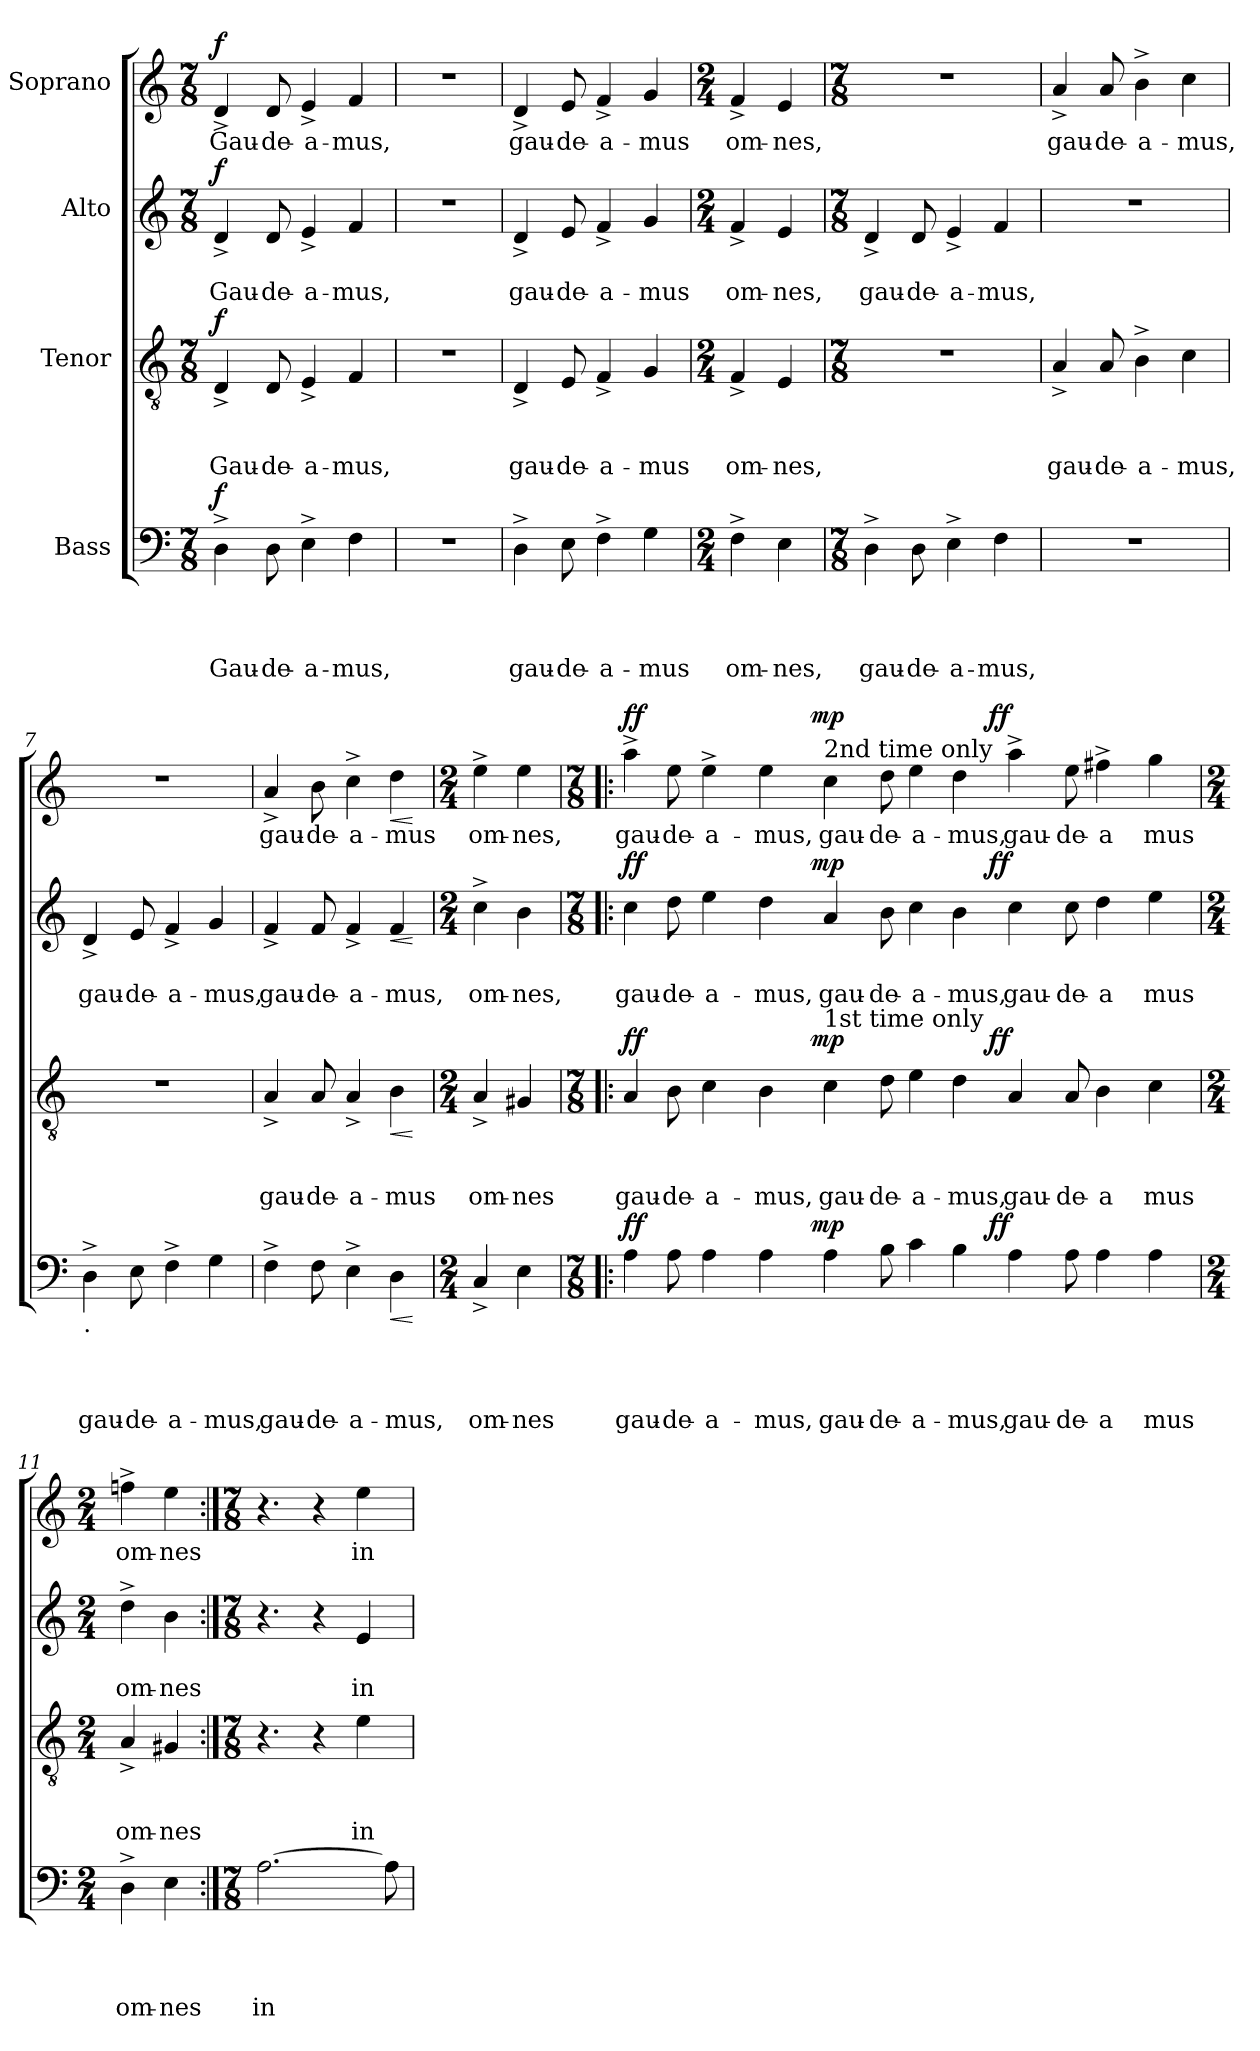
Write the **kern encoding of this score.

**kern	**text	**text	**text	**text	**dynam	**kern	**text	**text	**text	**dynam	**kern	**text	**text	**dynam	**kern	**text	**dynam
*part4	*part4	*part4	*part4	*part4	*part4	*part3	*part3	*part3	*part3	*part3	*part2	*part2	*part2	*part2	*part1	*part1	*part1
*staff4	*staff4	*staff4	*staff4	*staff4	*staff4	*staff3	*staff3	*staff3	*staff3	*staff3	*staff2	*staff2	*staff2	*staff2	*staff1	*staff1	*staff1
*I"Bass	*	*	*	*	*	*I"Tenor	*	*	*	*	*I"Alto	*	*	*	*I"Soprano	*	*
*clefF4	*	*	*	*	*	*clefGv2	*	*	*	*	*clefG2	*	*	*	*clefG2	*	*
*k[]	*	*	*	*	*	*k[]	*	*	*	*	*k[]	*	*	*	*k[]	*	*
*C:	*	*	*	*	*	*C:	*	*	*	*	*C:	*	*	*	*C:	*	*
*M7/8	*	*	*	*	*	*M7/8	*	*	*	*	*M7/8	*	*	*	*M7/8	*	*
=1	=1	=1	=1	=1	=1	=1	=1	=1	=1	=1	=1	=1	=1	=1	=1	=1	=1
!	!	!	!	!LO:LY:b	!LO:DY:a	!	!	!	!LO:LY:b	!LO:DY:a	!	!	!LO:LY:b	!LO:DY:a	!	!LO:LY:b	!LO:DY:a
4D^>\	.	.	.	Gau-	f	4D^</	.	.	Gau-	f	4d^</	.	Gau-	f	4d^</	Gau-	f
!	!	!	!	!LO:LY:b	!	!	!	!	!LO:LY:b	!	!	!	!LO:LY:b	!	!	!LO:LY:b	!
8D\	.	.	.	-de-	.	8D/	.	.	-de-	.	8d/	.	-de-	.	8d/	-de-	.
!	!	!	!	!LO:LY:b	!	!	!	!	!LO:LY:b	!	!	!	!LO:LY:b	!	!	!LO:LY:b	!
4E^>\	.	.	.	-a-	.	4E^</	.	.	-a-	.	4e^</	.	-a-	.	4e^</	-a-	.
!	!	!	!	!LO:LY:b	!	!	!	!	!LO:LY:b	!	!	!	!LO:LY:b	!	!	!LO:LY:b	!
4F\	.	.	.	-mus,	.	4F/	.	.	-mus,	.	4f/	.	-mus,	.	4f/	-mus,	.
=2	=2	=2	=2	=2	=2	=2	=2	=2	=2	=2	=2	=2	=2	=2	=2	=2	=2
!LO:N:vis=1	!	!	!	!	!	!LO:N:vis=1	!	!	!	!	!LO:N:vis=1	!	!	!	!LO:N:vis=1	!	!
2..r	.	.	.	.	.	2..r	.	.	.	.	2..r	.	.	.	2..r	.	.
=3	=3	=3	=3	=3	=3	=3	=3	=3	=3	=3	=3	=3	=3	=3	=3	=3	=3
!	!	!	!	!LO:LY:b	!	!	!	!	!LO:LY:b	!	!	!	!LO:LY:b	!	!	!LO:LY:b	!
4D^>\	.	.	.	gau-	.	4D^</	.	.	gau-	.	4d^</	.	gau-	.	4d^</	gau-	.
!	!	!	!	!LO:LY:b	!	!	!	!	!LO:LY:b	!	!	!	!LO:LY:b	!	!	!LO:LY:b	!
8E\	.	.	.	-de-	.	8E/	.	.	-de-	.	8e/	.	-de-	.	8e/	-de-	.
!	!	!	!	!LO:LY:b	!	!	!	!	!LO:LY:b	!	!	!	!LO:LY:b	!	!	!LO:LY:b	!
4F^>\	.	.	.	-a-	.	4F^</	.	.	-a-	.	4f^</	.	-a-	.	4f^</	-a-	.
!	!	!	!	!LO:LY:b	!	!	!	!	!LO:LY:b	!	!	!	!LO:LY:b	!	!	!LO:LY:b	!
4G\	.	.	.	-mus	.	4G/	.	.	-mus	.	4g/	.	-mus	.	4g/	-mus	.
=4	=4	=4	=4	=4	=4	=4	=4	=4	=4	=4	=4	=4	=4	=4	=4	=4	=4
*M2/4	*	*	*	*	*	*M2/4	*	*	*	*	*M2/4	*	*	*	*M2/4	*	*
!	!	!	!	!LO:LY:b	!	!	!	!	!LO:LY:b	!	!	!	!LO:LY:b	!	!	!LO:LY:b	!
4F^>\	.	.	.	om-	.	4F^</	.	.	om-	.	4f^</	.	om-	.	4f^</	om-	.
!	!	!	!	!LO:LY:b	!	!	!	!	!LO:LY:b	!	!	!	!LO:LY:b	!	!	!LO:LY:b	!
4E\	.	.	.	-nes,	.	4E/	.	.	-nes,	.	4e/	.	-nes,	.	4e/	-nes,	.
=5	=5	=5	=5	=5	=5	=5	=5	=5	=5	=5	=5	=5	=5	=5	=5	=5	=5
*M7/8	*	*	*	*	*	*M7/8	*	*	*	*	*M7/8	*	*	*	*M7/8	*	*
!	!	!	!	!LO:LY:b	!	!LO:N:vis=1	!	!	!	!	!	!	!LO:LY:b	!	!LO:N:vis=1	!	!
4D^>\	.	.	.	gau-	.	2..r	.	.	.	.	4d^</	.	gau-	.	2..r	.	.
!	!	!	!	!LO:LY:b	!	!	!	!	!	!	!	!	!LO:LY:b	!	!	!	!
8D\	.	.	.	-de-	.	.	.	.	.	.	8d/	.	-de-	.	.	.	.
!	!	!	!	!LO:LY:b	!	!	!	!	!	!	!	!	!LO:LY:b	!	!	!	!
4E^>\	.	.	.	-a-	.	.	.	.	.	.	4e^</	.	-a-	.	.	.	.
!	!	!	!	!LO:LY:b	!	!	!	!	!	!	!	!	!LO:LY:b	!	!	!	!
4F\	.	.	.	-mus,	.	.	.	.	.	.	4f/	.	-mus,	.	.	.	.
=6	=6	=6	=6	=6	=6	=6	=6	=6	=6	=6	=6	=6	=6	=6	=6	=6	=6
!LO:N:vis=1	!	!	!	!	!	!	!	!	!LO:LY:b	!	!LO:N:vis=1	!	!	!	!	!LO:LY:b	!
2..r	.	.	.	.	.	4A^</	.	.	gau-	.	2..r	.	.	.	4a^</	gau-	.
!	!	!	!	!	!	!	!	!	!LO:LY:b	!	!	!	!	!	!	!LO:LY:b	!
.	.	.	.	.	.	8A/	.	.	-de-	.	.	.	.	.	8a/	-de-	.
!	!	!	!	!	!	!	!	!	!LO:LY:b	!	!	!	!	!	!	!LO:LY:b	!
.	.	.	.	.	.	4B^>\	.	.	-a-	.	.	.	.	.	4b^>\	-a-	.
!	!	!	!	!	!	!	!	!	!LO:LY:b	!	!	!	!	!	!	!LO:LY:b	!
.	.	.	.	.	.	4c\	.	.	-mus,	.	.	.	.	.	4cc\	-mus,	.
!!LO:LB:g=z
=7	=7	=7	=7	=7	=7	=7	=7	=7	=7	=7	=7	=7	=7	=7	=7	=7	=7
!LO:TX:b:t=.	!	!	!	!	!	!	!	!	!	!	!	!	!	!	!	!	!
!	!	!	!	!LO:LY:b	!	!LO:N:vis=1	!	!	!	!	!	!	!LO:LY:b	!	!LO:N:vis=1	!	!
4D^>\	.	.	.	gau-	.	2..r	.	.	.	.	4d^</	.	gau-	.	2..r	.	.
!	!	!	!	!LO:LY:b	!	!	!	!	!	!	!	!	!LO:LY:b	!	!	!	!
8E\	.	.	.	-de-	.	.	.	.	.	.	8e/	.	-de-	.	.	.	.
!	!	!	!	!LO:LY:b	!	!	!	!	!	!	!	!	!LO:LY:b	!	!	!	!
4F^>\	.	.	.	-a-	.	.	.	.	.	.	4f^</	.	-a-	.	.	.	.
!	!	!	!	!LO:LY:b	!	!	!	!	!	!	!	!	!LO:LY:b	!	!	!	!
4G\	.	.	.	-mus,	.	.	.	.	.	.	4g/	.	-mus,	.	.	.	.
=8	=8	=8	=8	=8	=8	=8	=8	=8	=8	=8	=8	=8	=8	=8	=8	=8	=8
!	!	!	!	!LO:LY:b	!	!	!	!	!LO:LY:b	!	!	!	!LO:LY:b	!	!	!LO:LY:b	!
4F^>\	.	.	.	gau-	.	4A^</	.	.	gau-	.	4f^</	.	gau-	.	4a^</	gau-	.
!	!	!	!	!LO:LY:b	!	!	!	!	!LO:LY:b	!	!	!	!LO:LY:b	!	!	!LO:LY:b	!
8F\	.	.	.	-de-	.	8A/	.	.	-de-	.	8f/	.	-de-	.	8b\	-de-	.
!	!	!	!	!LO:LY:b	!	!	!	!	!LO:LY:b	!	!	!	!LO:LY:b	!	!	!LO:LY:b	!
4E^>\	.	.	.	-a-	.	4A^</	.	.	-a-	.	4f^</	.	-a-	.	4cc^>\	-a-	.
!	!	!	!	!LO:LY:b	!LO:HP:b	!	!	!	!LO:LY:b	!LO:HP:b	!	!	!LO:LY:b	!LO:HP:b	!	!LO:LY:b	!LO:HP:b
4D\	.	.	.	-mus,	<	4B\	.	.	-mus	<	4f/	.	-mus,	<	4dd\	-mus	<
.	.	.	.	.	[	.	.	.	.	[	.	.	.	[	.	.	[
=9	=9	=9	=9	=9	=9	=9	=9	=9	=9	=9	=9	=9	=9	=9	=9	=9	=9
*M2/4	*	*	*	*	*	*M2/4	*	*	*	*	*M2/4	*	*	*	*M2/4	*	*
!	!	!	!	!LO:LY:b	!	!	!	!	!LO:LY:b	!	!	!	!LO:LY:b	!	!	!LO:LY:b	!
4C^</	.	.	.	om-	.	4A^</	.	.	om-	.	4cc^>\	.	om-	.	4ee^>\	om-	.
!	!	!	!	!LO:LY:b	!	!	!	!	!LO:LY:b	!	!	!	!LO:LY:b	!	!	!LO:LY:b	!
4E\	.	.	.	-nes	.	4G#X/	.	.	-nes	.	4b\	.	-nes,	.	4ee\	-nes,	.
=10!|:	=10!|:	=10!|:	=10!|:	=10!|:	=10!|:	=10!|:	=10!|:	=10!|:	=10!|:	=10!|:	=10!|:	=10!|:	=10!|:	=10!|:	=10!|:	=10!|:	=10!|:
*M7/8	*	*	*	*	*	*M7/8	*	*	*	*	*M7/8	*	*	*	*M7/8	*	*
!	!	!	!	!LO:LY:b	!LO:DY:a	!	!	!	!LO:LY:b	!LO:DY:a	!	!	!LO:LY:b	!LO:DY:a	!	!LO:LY:b	!LO:DY:a
*^	*	*	*	*	*	*^	*	*	*	*	*^	*	*	*	*^	*	*
*	*^	*	*	*	*	*	*	*^	*	*	*	*	*	*^	*	*	*	*	*^	*	*
4A\	2ryy	1ryy	.	.	.	gau-	ff	4A/	2ryy	1ryy	.	.	gau-	ff	4cc\	2ryy	1ryy	.	gau-	ff	4aa^>\	2ryy	1ryy	gau-	ff
!	!	!	!	!	!	!LO:LY:b	!	!	!	!	!	!	!LO:LY:b	!	!	!	!	!	!LO:LY:b	!	!	!	!	!LO:LY:b	!
8A\	.	.	.	.	.	-de-	.	8B\	.	.	.	.	-de-	.	8dd\	.	.	.	-de-	.	8ee\	.	.	-de-	.
!	!	!	!	!	!	!LO:LY:b	!	!	!	!	!	!	!LO:LY:b	!	!	!	!	!	!LO:LY:b	!	!	!	!	!LO:LY:b	!
4A\	.	.	.	.	.	-a-	.	4c\	.	.	.	.	-a-	.	4ee\	.	.	.	-a-	.	4ee^>\	.	.	-a-	.
.	4ryy	.	.	.	.	.	.	.	4ryy	.	.	.	.	.	.	4ryy	.	.	.	.	.	4ryy	.	.	.
!	!	!	!	!	!	!LO:LY:b	!	!	!	!	!	!	!LO:LY:b	!	!	!	!	!	!LO:LY:b	!	!	!	!	!LO:LY:b	!
4A\	.	.	.	.	.	-mus,	.	4B\	.	.	.	.	-mus,	.	4dd\	.	.	.	-mus,	.	4ee\	.	.	-mus,	.
.	16.ryy	.	.	.	.	.	.	.	16.ryy	.	.	.	.	.	.	16.ryy	.	.	.	.	.	16.ryy	.	.	.
!	!	!	!	!	!	!	!LO:DY:a	!	!	!	!	!	!	!LO:DY:a	!	!	!	!	!	!LO:DY:a	!	!	!	!	!LO:DY:a
.	1ryy	.	.	.	.	.	mp	.	1ryy	.	.	.	.	mp	.	1ryy	.	.	.	mp	.	1ryy	.	.	mp
!	!	!	!	!	!	!	!	!	!	!	!	!	!	!	!	!	!	!	!	!	!LO:TX:a:t=2nd time only	!	!	!	!
!	!	!	!	!	!	!	!	!LO:TX:a:t=1st time only	!	!	!	!	!	!	!	!	!	!	!	!	!	!	!	!	!
!	!	!	!	!	!	!LO:LY:b	!	!	!	!	!	!	!LO:LY:b	!	!	!	!	!	!LO:LY:b	!	!	!	!	!LO:LY:b	!
4A\	.	.	.	.	.	gau-	.	4c\	.	.	.	.	gau-	.	4a/	.	.	.	gau-	.	4cc\	.	.	gau-	.
.	.	2ryy	.	.	.	.	.	.	.	2ryy	.	.	.	.	.	.	2ryy	.	.	.	.	.	2ryy	.	.
!	!	!	!	!	!	!LO:LY:b	!	!	!	!	!	!	!LO:LY:b	!	!	!	!	!	!LO:LY:b	!	!	!	!	!LO:LY:b	!
8B\	.	.	.	.	.	-de-	.	8d\	.	.	.	.	-de-	.	8b\	.	.	.	-de-	.	8dd\	.	.	-de-	.
!	!	!	!	!	!	!LO:LY:b	!	!	!	!	!	!	!LO:LY:b	!	!	!	!	!	!LO:LY:b	!	!	!	!	!LO:LY:b	!
4c\	.	.	.	.	.	-a-	.	4e\	.	.	.	.	-a-	.	4cc\	.	.	.	-a-	.	4ee\	.	.	-a-	.
!	!	!	!	!	!	!LO:LY:b	!	!	!	!	!	!	!LO:LY:b	!	!	!	!	!	!LO:LY:b	!	!	!	!	!LO:LY:b	!
4B\	.	8.ryy	.	.	.	-mus,	.	4d\	.	8.ryy	.	.	-mus,	.	4b\	.	8.ryy	.	-mus,	.	4dd\	.	8.ryy	-mus,	.
!	!	!	!	!	!	!	!LO:DY:a	!	!	!	!	!	!	!LO:DY:a	!	!	!	!	!	!LO:DY:a	!	!	!	!	!LO:DY:a
.	.	2...ryy	.	.	.	.	ff	.	.	2...ryy	.	.	.	ff	.	.	2...ryy	.	.	ff	.	.	2...ryy	.	ff
!	!	!	!	!	!	!LO:LY:b	!	!	!	!	!	!	!LO:LY:b	!	!	!	!	!	!LO:LY:b	!	!	!	!	!LO:LY:b	!
4A\	.	.	.	.	.	gau-	.	4A/	.	.	.	.	gau-	.	4cc\	.	.	.	gau-	.	4aa^>\	.	.	gau-	.
.	2ryy	.	.	.	.	.	.	.	2ryy	.	.	.	.	.	.	2ryy	.	.	.	.	.	2ryy	.	.	.
!	!	!	!	!	!	!LO:LY:b	!	!	!	!	!	!	!LO:LY:b	!	!	!	!	!	!LO:LY:b	!	!	!	!	!LO:LY:b	!
8A\	.	.	.	.	.	-de-	.	8A/	.	.	.	.	-de-	.	8cc\	.	.	.	-de-	.	8ee\	.	.	-de-	.
!	!	!	!	!	!	!LO:LY:b	!	!	!	!	!	!	!LO:LY:b	!	!	!	!	!	!LO:LY:b	!	!	!	!	!LO:LY:b	!
4A\	.	.	.	.	.	-a	.	4B\	.	.	.	.	-a	.	4dd\	.	.	.	-a	.	4ff#X^>\	.	.	-a	.
.	4ryy	.	.	.	.	.	.	.	4ryy	.	.	.	.	.	.	4ryy	.	.	.	.	.	4ryy	.	.	.
!	!	!	!	!	!	!LO:LY:b	!	!	!	!	!	!	!LO:LY:b	!	!	!	!	!	!LO:LY:b	!	!	!	!	!LO:LY:b	!
4A\	.	.	.	.	.	mus	.	4c\	.	.	.	.	mus	.	4ee\	.	.	.	mus	.	4gg\	.	.	mus	.
.	32ryy	.	.	.	.	.	.	.	32ryy	.	.	.	.	.	.	32ryy	.	.	.	.	.	32ryy	.	.	.
*v	*v	*v	*	*	*	*	*	*	*	*	*	*	*	*	*v	*v	*v	*	*	*	*v	*v	*v	*	*
*	*	*	*	*	*	*v	*v	*v	*	*	*	*	*	*	*	*	*	*	*
=11	=11	=11	=11	=11	=11	=11	=11	=11	=11	=11	=11	=11	=11	=11	=11	=11	=11
*M2/4	*	*	*	*	*	*M2/4	*	*	*	*	*M2/4	*	*	*	*M2/4	*	*
*^	*	*	*	*	*	*^	*	*	*	*	*^	*	*	*	*^	*	*
*	*^	*	*	*	*	*	*	*^	*	*	*	*	*	*^	*	*	*	*	*^	*	*
!	!	!	!	!	!	!LO:LY:b	!	!	!	!	!	!	!LO:LY:b	!	!	!	!	!	!LO:LY:b	!	!	!	!	!LO:LY:b	!
*v	*v	*v	*	*	*	*	*	*	*	*	*	*	*	*	*v	*v	*v	*	*	*	*v	*v	*v	*	*
*	*	*	*	*	*	*v	*v	*v	*	*	*	*	*	*	*	*	*	*	*
4D^>\	.	.	.	om-	.	4A^</	.	.	om-	.	4dd^>\	.	om-	.	4ffn^>\	om-	.
!	!	!	!	!LO:LY:b	!	!	!	!	!LO:LY:b	!	!	!	!LO:LY:b	!	!	!LO:LY:b	!
4E\	.	.	.	-nes	.	4G#X/	.	.	-nes	.	4b\	.	-nes	.	4ee\	-nes	.
!!LO:PB:g=z
=12:|!	=12:|!	=12:|!	=12:|!	=12:|!	=12:|!	=12:|!	=12:|!	=12:|!	=12:|!	=12:|!	=12:|!	=12:|!	=12:|!	=12:|!	=12:|!	=12:|!	=12:|!
*M7/8	*	*	*	*	*	*M7/8	*	*	*	*	*M7/8	*	*	*	*M7/8	*	*
!	!	!	!	!LO:LY:b	!	!	!	!	!	!	!	!	!	!	!	!	!
[>2.A\	.	.	.	in	.	4.r	.	.	.	.	4.r	.	.	.	4.r	.	.
.	.	.	.	.	.	4r	.	.	.	.	4r	.	.	.	4r	.	.
!	!	!	!	!	!	!	!	!	!LO:LY:b	!	!	!	!LO:LY:b	!	!	!LO:LY:b	!
.	.	.	.	.	.	4e\	.	.	in	.	4e/	.	in	.	4ee\	in	.
8A\]	.	.	.	.	.	.	.	.	.	.	.	.	.	.	.	.	.
=	=	=	=	=	=	=	=	=	=	=	=	=	=	=	=	=	=
*-	*-	*-	*-	*-	*-	*-	*-	*-	*-	*-	*-	*-	*-	*-	*-	*-	*-
